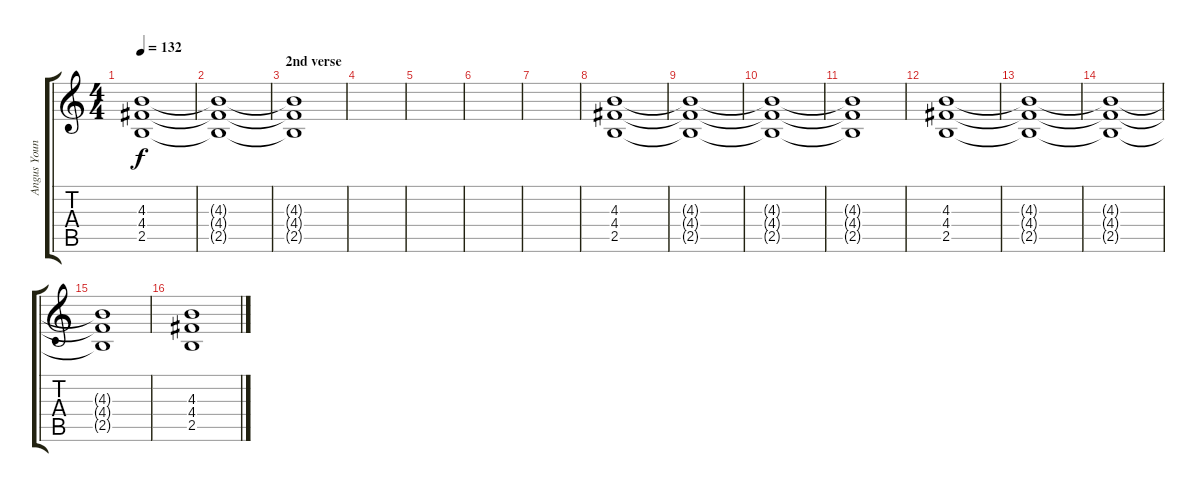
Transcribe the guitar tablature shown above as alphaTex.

\track ("Angus Young" "Angus Youn") {instrument distortionguitar}
\staff {score tabs}
\tuning (E4 B3 G3 D3 A2 E2) {hide}
\ts (4 4)
\tempo 132
\clef g2
\ks c
(4.3{t} 4.4{t} 2.5{t}).1{dy f} |
(4.3{t} 4.4{t} 2.5{t}).1 |
\section ("" "2nd verse")
(4.3{t} 4.4{t} 2.5{t}).1 |
|
|
|
|
(4.3 4.4 2.5).1 |
(4.3{t} 4.4{t} 2.5{t}).1 |
(4.3{t} 4.4{t} 2.5{t}).1 |
(4.3{t} 4.4{t} 2.5{t}).1 |
(4.3 4.4 2.5).1 |
(4.3{t} 4.4{t} 2.5{t}).1 |
(4.3{t} 4.4{t} 2.5{t}).1 |
(4.3{t} 4.4{t} 2.5{t}).1 |
(4.3 4.4 2.5).1
